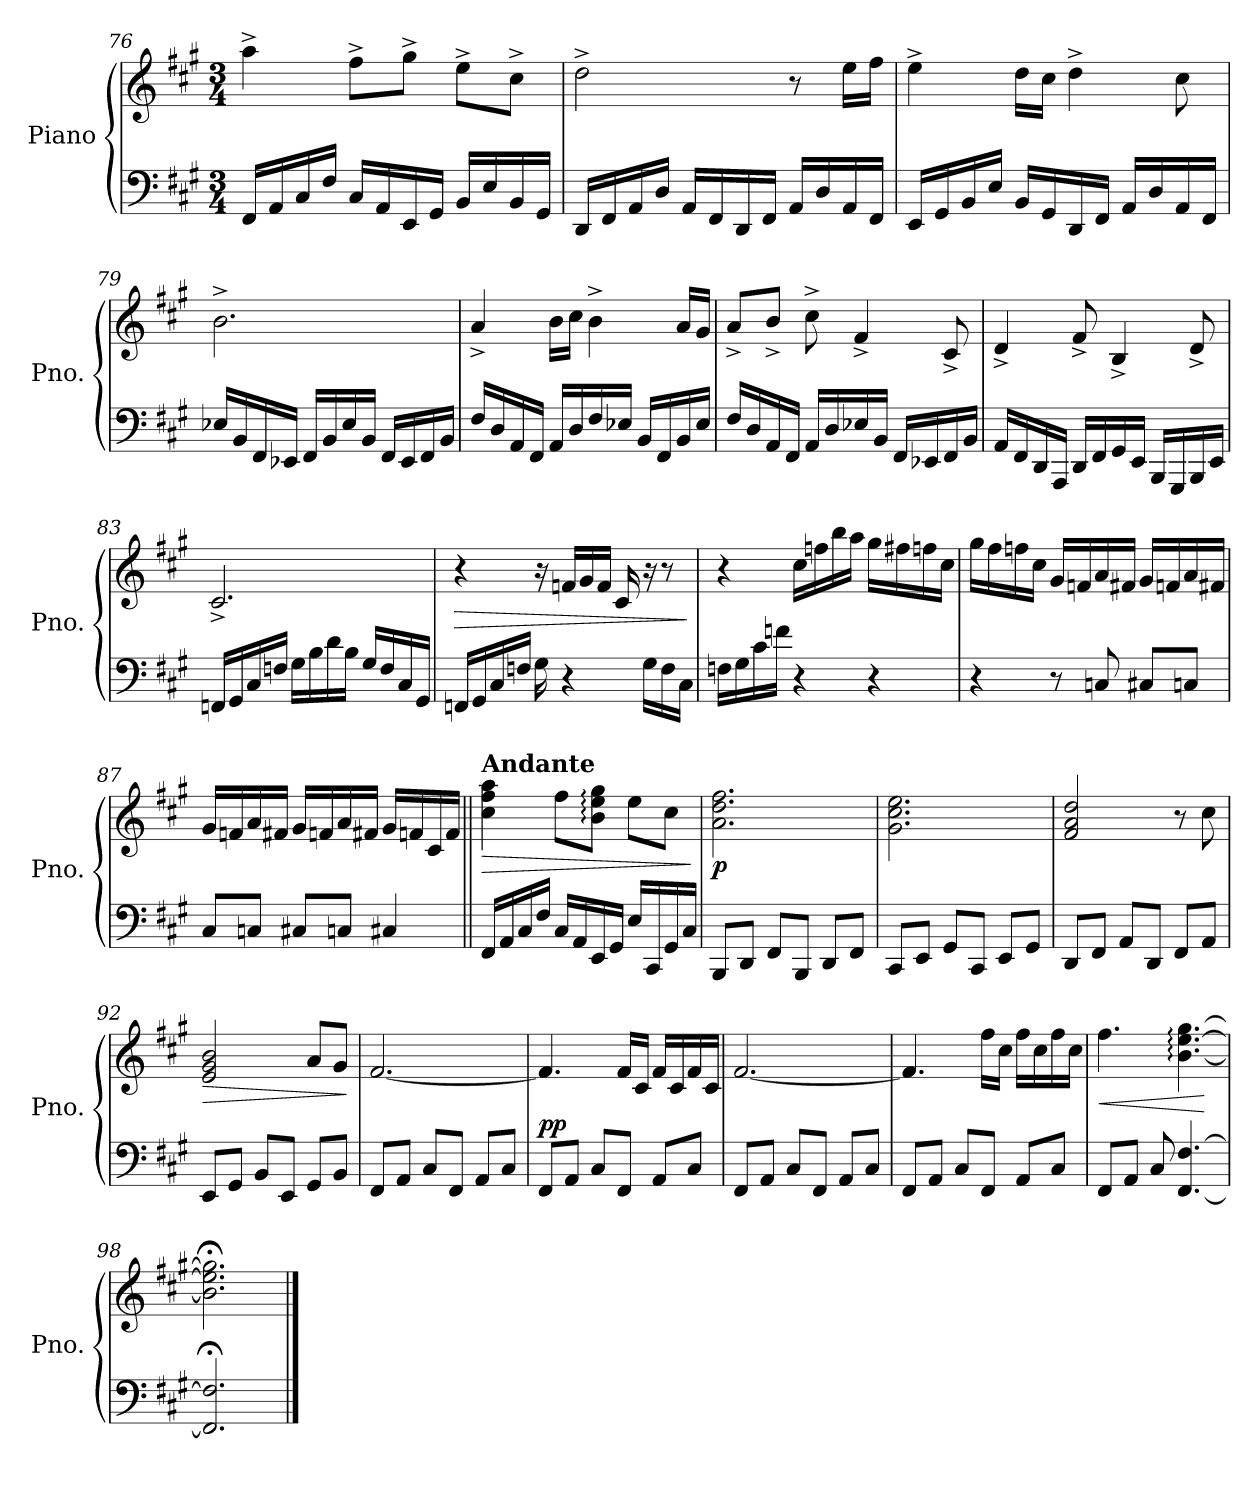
**kern	**kern	**dynam
*part1	*part1	*part1
*staff2	*staff1	*staff1/2
*I"Piano	*	*
*I'Pno.	*	*
*clefF4	*clefG2	*
*k[f#c#g#]	*k[f#c#g#]	*
*M3/4	*M3/4	*
=76	=76	=76
16FF#/LL	4aa^\	.
16AA/	.	.
16C#/	.	.
16F#/JJ	.	.
16C#/LL	8ff#^\L	.
16AA/	.	.
16EE/	8gg#^\J	.
16GG#/JJ	.	.
16BB/LL	8ee^\L	.
16E/	.	.
16BB/	8cc#^\J	.
16GG#/JJ	.	.
=77	=77	=77
16DD/LL	2dd^\	.
16FF#/	.	.
16AA/	.	.
16D/JJ	.	.
16AA/LL	.	.
16FF#/	.	.
16DD/	.	.
16FF#/JJ	.	.
16AA/LL	8r	.
16D/	.	.
16AA/	16ee\LL	.
16FF#/JJ	16ff#\JJ	.
!!LO:LB:g=z
=78	=78	=78
16EE/LL	4ee^\	.
16GG#/	.	.
16BB/	.	.
16E/JJ	.	.
16BB/LL	16dd\LL	.
16GG#/	16cc#\JJ	.
16DD/	4dd^\	.
16FF#/JJ	.	.
16AA/LL	.	.
16D/	.	.
16AA/	8cc#\	.
16FF#/JJ	.	.
=79	=79	=79
16E-X/LL	2.b^\	.
16BB/	.	.
16FF#/	.	.
16EE-X/JJ	.	.
16FF#/LL	.	.
16BB/	.	.
16E-/	.	.
16BB/JJ	.	.
16FF#/LL	.	.
16EE-/	.	.
16FF#/	.	.
16BB/JJ	.	.
=80	=80	=80
16F#/LL	4a^/	.
16D/	.	.
16AA/	.	.
16FF#/JJ	.	.
16AA/LL	16b\LL	.
16D/	16cc#\JJ	.
16F#/	4b^\	.
16E-X/JJ	.	.
16BB/LL	.	.
16FF#/	.	.
16BB/	16a/LL	.
16E-/JJ	16g#/JJ	.
!!LO:LB:g=z
=81	=81	=81
16F#/LL	8a^/L	.
16D/	.	.
16AA/	8b^/J	.
16FF#/JJ	.	.
16AA/LL	8cc#^\	.
16D/	.	.
16E-X/	4f#^/	.
16BB/JJ	.	.
16FF#/LL	.	.
16EE-X/	.	.
16FF#/	8c#^/	.
16BB/JJ	.	.
=82	=82	=82
16AA/LL	4d^/	.
16FF#/	.	.
16DD/	.	.
16AAA/JJ	.	.
16DD/LL	8f#^/	.
16FF#/	.	.
16GG#/	4B^/	.
16EE/JJ	.	.
16BBB/LL	.	.
16GGG#/	.	.
16BBB/	8d^/	.
16EE/JJ	.	.
=83	=83	=83
16FFn/LL	2.c#^/	.
16GG#/	.	.
16C#/	.	.
16Fn/JJ	.	.
16G#\LL	.	.
16B\	.	.
16d\	.	.
16B\JJ	.	.
16G#/LL	.	.
16F/	.	.
16C#/	.	.
16GG#/JJ	.	.
!!LO:LB:g=z
=84	=84	=84
!	!	!LO:HP:b
16FFn/LL	4r	>
16GG#/	.	.
16C#/	.	.
16Fn/JJ	.	.
16G#\	16r	.
4r	16fn/LL	.
.	16g#/	.
.	16f/JJ	.
.	16c#/	.
16G#\LL	16r	.
16F\	8r	.
16C#\JJ	.	.
.	.	]
=85	=85	=85
16Fn\LL	4r	.
16G#\	.	.
16c#\	.	.
16fn\JJ	.	.
4r	16cc#\LL	.
.	16ffn\	.
.	16bb\	.
.	16aa\JJ	.
4r	16gg#\LL	.
.	16ff#X\	.
.	16ffn\	.
.	16cc#\JJ	.
!!LO:LB:g=z
=86	=86	=86
4r	16gg#\LL	.
.	16ff#\	.
.	16ffn\	.
.	16cc#\JJ	.
8r	16g#/LL	.
.	16fn/	.
8Cn/	16a/	.
.	16f#X/JJ	.
8C#X/L	16g#/LL	.
.	16fn/	.
8Cn/J	16a/	.
.	16f#X/JJ	.
=87	=87	=87
8C#/L	16g#/LL	.
.	16fn/	.
8Cn/J	16a/	.
.	16f#X/JJ	.
8C#X/L	16g#/LL	.
.	16fn/	.
8Cn/J	16a/	.
.	16f#X/JJ	.
4C#X/	16g#/LL	.
.	16fn/	.
.	16c#/	.
.	16f/JJ	.
!!LO:PB:g=z
=88||	=88||	=88||
!	!LO:TX:a:B:t=Andante	!
!	!	!LO:HP:b
16FF#/LL	4cc#\ 4ff#\ 4aa\	>
16AA/	.	.
16C#/	.	.
16F#/JJ	.	.
16C#/LL	8ff#\L	.
16AA/	.	.
16EE/	8b\: 8ee\: 8gg#\:J	.
16GG#/JJ	.	.
16E/LL	8ee\L	.
16CC#/	.	.
16GG#/	8cc#\J	.
16C#/JJ	.	.
.	.	]
=89	=89	=89
!	!	!LO:DY:b
8BBB/L	2.a\ 2.dd\ 2.ff#\	p
8DD/J	.	.
8FF#/L	.	.
8BBB/J	.	.
8DD/L	.	.
8FF#/J	.	.
=90	=90	=90
8CC#/L	2.g#\ 2.cc#\ 2.ee\	.
8EE/J	.	.
8GG#/L	.	.
8CC#/J	.	.
8EE/L	.	.
8GG#/J	.	.
=91	=91	=91
8DD/L	2f#/ 2a/ 2dd/	.
8FF#/J	.	.
8AA/L	.	.
8DD/J	.	.
8FF#/L	8r	.
8AA/J	8cc#\	.
=92	=92	=92
!	!	!LO:HP:b
8EE/L	2e/ 2g#/ 2b/	>
8GG#/J	.	.
8BB/L	.	.
8EE/J	.	.
8GG#/L	8a/L	.
8BB/J	8g#/J	.
.	.	]
!!LO:LB:g=z
=93	=93	=93
8FF#/L	[2.f#/	.
8AA/J	.	.
8C#/L	.	.
8FF#/J	.	.
8AA/L	.	.
8C#/J	.	.
=94	=94	=94
!	!	!LO:DY:a=2
8FF#/L	4.f#/]	pp
8AA/J	.	.
8C#/L	.	.
8FF#/J	16f#/LL	.
.	16c#/JJ	.
8AA/L	16f#/LL	.
.	16c#/	.
8C#/J	16f#/	.
.	16c#/JJ	.
=95	=95	=95
8FF#/L	[2.f#/	.
8AA/J	.	.
8C#/L	.	.
8FF#/J	.	.
8AA/L	.	.
8C#/J	.	.
=96	=96	=96
8FF#/L	4.f#/]	.
8AA/J	.	.
8C#/L	.	.
8FF#/J	16ff#\LL	.
.	16cc#\JJ	.
8AA/L	16ff#\LL	.
.	16cc#\	.
8C#/J	16ff#\	.
.	16cc#\JJ	.
=97	=97	=97
!	!	!LO:HP:b
8FF#/L	4.ff#\	<
8AA/J	.	.
8C#/	.	.
[4.FF#/ [4.F#/	[4.b\: [4.ee\: [4.gg#\:	.
.	.	[
=98	=98	=98
2.FF#/]; 2.F#/];	2.b\];< 2.ee\];< 2.gg#\];<	.
==	==	==
*-	*-	*-
